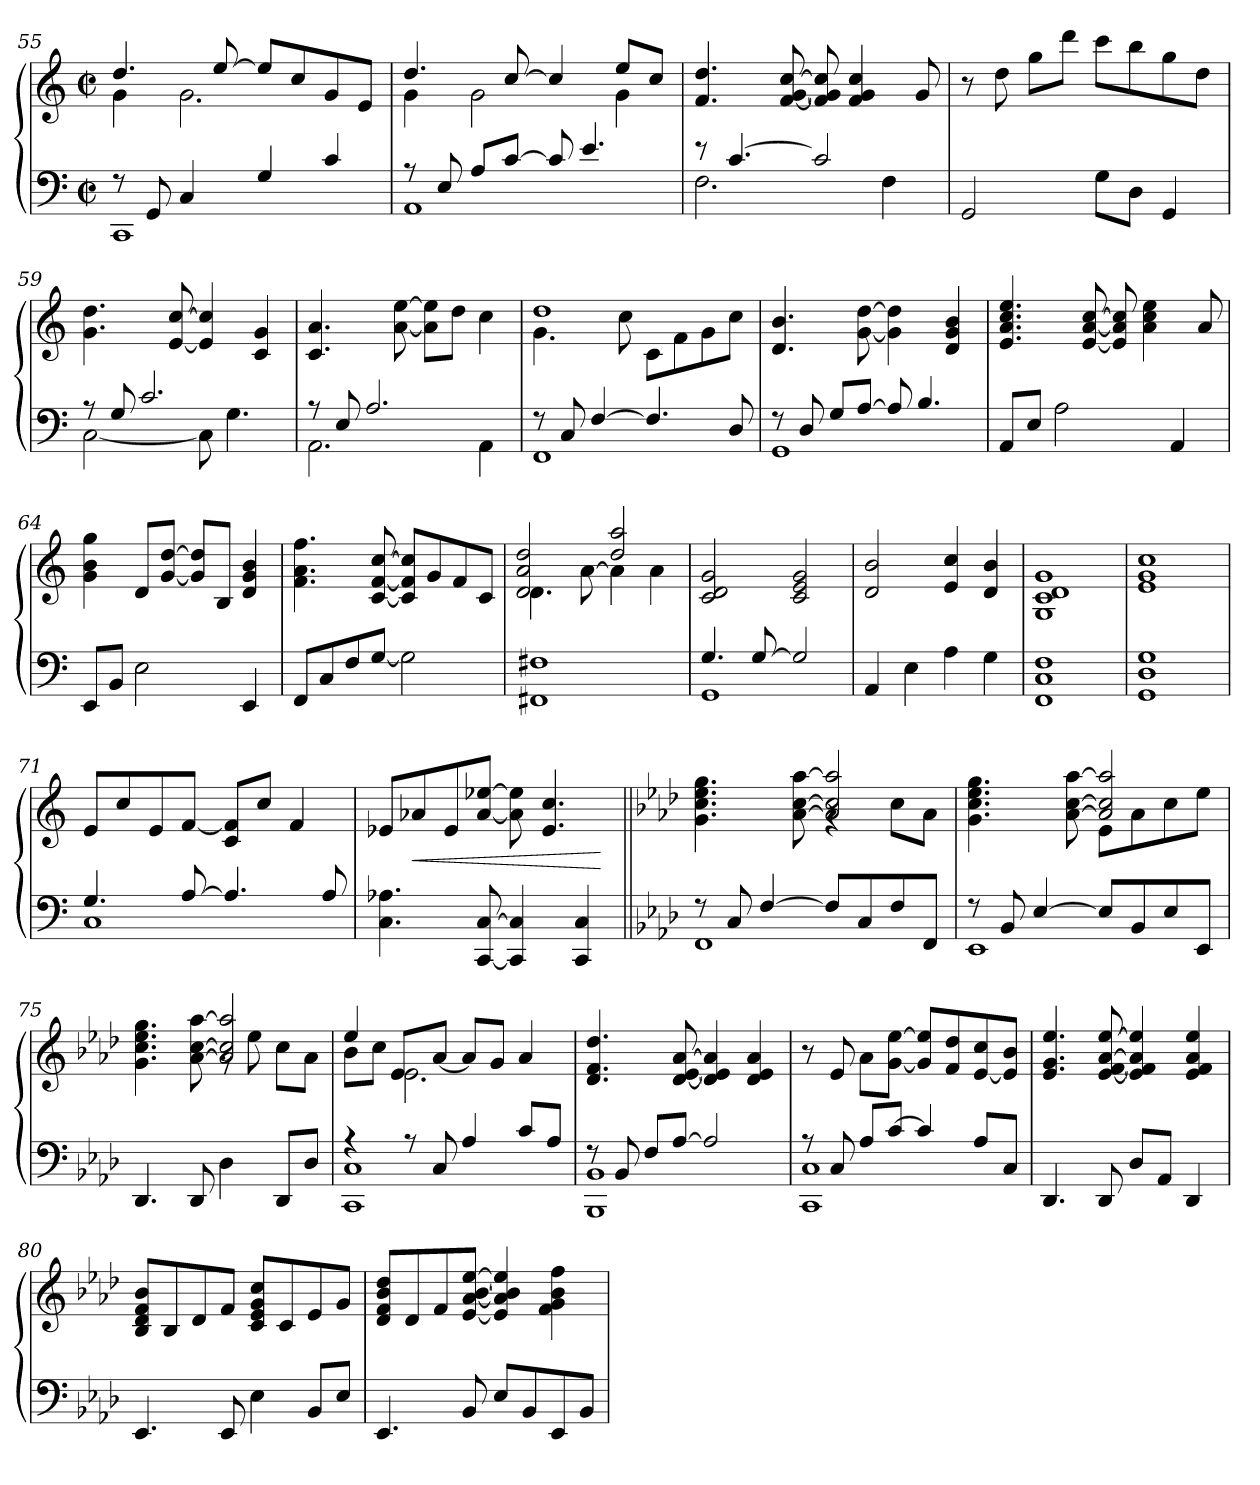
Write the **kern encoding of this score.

**kern	**kern	**dynam
*part1	*part1	*part1
*staff2	*staff1	*staff1/2
!!LO:LB:g=z
*clefF4	*clefG2	*
*k[]	*k[]	*
*M2/2	*M2/2	*
*met(c|)	*met(c|)	*
=55	=55	=55
*^	*^	*
8r	1CC	4.dd/	4g\	.
8GG/	.	.	.	.
4C/	.	.	2.g\	.
.	.	[8ee/	.	.
4G/	.	8ee/L]	.	.
.	.	8cc/	.	.
4c/	.	8g/	.	.
.	.	8e/J	.	.
=56	=56	=56	=56	=56
8r	1AA	4.dd/	4g\	.
8E/	.	.	.	.
8A/L	.	.	2g\	.
[8c/J	.	[8cc/	.	.
8c/]	.	4cc/]	.	.
4.e/	.	.	.	.
.	.	8ee/L	4g\	.
.	.	8cc/J	.	.
*	*	*v	*v	*
=57	=57	=57	=57
8r	2.F\	4.f/ 4.dd/	.
[4.c/	.	.	.
.	.	[8f/ [8g/ [8cc/	.
2c/]	.	8f]/ 8g]/ 8cc]/	.
.	.	4f/ 4g/ 4cc/	.
.	4F\	.	.
.	.	8g/	.
*v	*v	*	*
=58	=58	=58
2GG/	8r	.
.	8dd\	.
.	8gg\L	.
.	8ddd\J	.
8G\L	8ccc\L	.
8D\J	8bb\	.
4GG/	8gg\	.
.	8dd\J	.
!!LO:LB:g=z
=59	=59	=59
*^	*	*
8r	[2C\	4.g\ 4.dd\	.
8G/	.	.	.
2.c/	.	.	.
.	.	[8e/ [8cc/	.
.	8C\]	4e]/ 4cc]/	.
.	4.G\	.	.
.	.	4c/ 4g/	.
=60	=60	=60	=60
8r	2.AA\	4.c/ 4.a/	.
8E/	.	.	.
2.A/	.	.	.
.	.	[8a\ [8ee\	.
.	.	8a]\ 8ee]\L	.
.	.	8dd\J	.
.	4AA\	4cc\	.
=61	=61	=61	=61
*	*	*^	*
8r	1FF	4.g\	1dd	.
8C/	.	.	.	.
[4F/	.	.	.	.
.	.	8cc\	.	.
4.F/]	.	8c\L	.	.
.	.	8f\	.	.
.	.	8g\	.	.
8D/	.	8cc\J	.	.
*	*	*v	*v	*
=62	=62	=62	=62
8r	1GG	4.d/ 4.b/	.
8D/	.	.	.
8G/L	.	.	.
[8A/J	.	[8g\ [8dd\	.
8A/]	.	4g]\ 4dd]\	.
4.B/	.	.	.
.	.	4d/ 4g/ 4b/	.
*v	*v	*	*
=63	=63	=63
8AA/L	4.e/ 4.a/ 4.cc/ 4.ee/	.
8E/J	.	.
2A\	.	.
.	[8e/ [8a/ [8cc/	.
.	8e]/ 8a]/ 8cc]/	.
.	4a\ 4cc\ 4ee\	.
4AA/	.	.
.	8a/	.
!!LO:PB:g=z
=64	=64	=64
8EE/L	4g\ 4b\ 4gg\	.
8BB/J	.	.
2E\	8d/L	.
.	[8g/ [8dd/J	.
.	8g]/ 8dd]/L	.
.	8B/J	.
4EE/	4d/ 4g/ 4b/	.
=65	=65	=65
8FF/L	4.f\ 4.a\ 4.ff\	.
8C/	.	.
8F/	.	.
[8G/J	[8c/ [8f/ [8cc/	.
2G\]	8c]/ 8f]/ 8cc]/L	.
.	8g/	.
.	8f/	.
.	8c/J	.
=66	=66	=66
*	*^	*
1FF#X 1F#X	4.d\	2d/ 2a/ 2dd/	.
.	[8a\	.	.
.	4a\]	2dd/ 2aa/	.
.	4a\	.	.
*	*v	*v	*
=67	=67	=67
*^	*	*
4.G/	1GG	2c/ 2d/ 2g/	.
[8G/	.	.	.
2G/]	.	2c/ 2e/ 2g/	.
*v	*v	*	*
=68	=68	=68
4AA/	2d/ 2b/	.
4E\	.	.
4A\	4e/ 4cc/	.
4G\	4d/ 4b/	.
=69	=69	=69
1FF 1C 1F	1G 1c 1d 1g	.
=70	=70	=70
1GG 1D 1G	1e 1g 1cc	.
!!LO:LB:g=z
=71	=71	=71
*^	*	*
4.G/	1C	8e/L	.
.	.	8cc/	.
.	.	8e/	.
[8A/	.	[8f/J	.
4.A/]	.	8c/ 8f]/L	.
.	.	8cc/J	.
.	.	4f/	.
8A/	.	.	.
*v	*v	*	*
=72	=72	=72
4.C\ 4.A-X\	8e-X/L	.
!	!	!LO:HP:b
.	8a-X/	<
.	8e-/	.
[8CC/ [8C/	[8a-/ [8ee-X/J	.
4CC]/ 4C]/	8a-]\ 8ee-]\	.
.	4.e-/ 4.cc/	.
4CC/ 4C/	.	.
.	.	[
=73||	=73||	=73||
*k[b-e-a-d-]	*k[b-e-a-d-]	*
*^	*^	*
!	!	!	!	!LO:DY:a
8r	1FF	4.g\ 4.cc\ 4.ee-\ 4.gg\	2ryy	M.M. = 68
8C/	.	.	.	.
[4F/	.	.	.	.
.	.	[8a-\ [8cc\ [8aa-\	.	.
8F/L]	.	2a-]/ 2cc]/ 2aa-]/	4rg	.
8C/	.	.	.	.
8F/	.	.	8cc\L	.
8FF/J	.	.	8a-\J	.
=74	=74	=74	=74	=74
8r	1EE-	4.g\ 4.cc\ 4.ee-\ 4.gg\	2ryy	.
8BB-/	.	.	.	.
[4E-/	.	.	.	.
.	.	[8a-\ [8cc\ [8aa-\	.	.
8E-/L]	.	2a-]/ 2cc]/ 2aa-]/	8e-\L	.
8BB-/	.	.	8a-\	.
8E-/	.	.	8cc\	.
8EE-/J	.	.	8ee-\J	.
*v	*v	*	*	*
!!LO:LB:g=z	!!
=75	=75	=75	=75
4.DD-/	4.g\ 4.cc\ 4.ee-\ 4.gg\	2ryy	.
8DD-/	[8a-\ [8cc\ [8aa-\	.	.
4D-\	2a-]/ 2cc]/ 2aa-]/	8rg	.
.	.	8ee-\	.
8DD-/L	.	8cc\L	.
8D-/J	.	8a-\J	.
=76	=76	=76	=76
*^	*	*	*
4r	1CC 1C	4ee-/	8b-\L	.
.	.	.	8cc\J	.
8r	.	2.e-\	8e-/L	.
8C/	.	.	[8a-/J	.
4A-/	.	.	8a-/L]	.
.	.	.	8g/J	.
8c/L	.	.	4a-/	.
8A-/J	.	.	.	.
*	*	*v	*v	*
=77	=77	=77	=77
8r	1BBB- 1BB-	4.d-/ 4.f/ 4.dd-/	.
8BB-/	.	.	.
8F/L	.	.	.
[8A-/J	.	[8d-/ [8e-/ [8a-/	.
2A-/]	.	4d-]/ 4e-]/ 4a-]/	.
.	.	4d-/ 4e-/ 4a-/	.
=78	=78	=78	=78
8r	1CC 1C	8r	.
8C/	.	8e-/	.
8A-/L	.	8a-\L	.
[8c/J	.	[8g\ [8ee-\J	.
4c/]	.	8g]/ 8ee-]/L	.
.	.	8f/ 8dd-/	.
8A-/L	.	[8e-/ 8cc/	.
8C/J	.	8e-]/ 8b-/J	.
*v	*v	*	*
!!LO:LB:g=z
=79	=79	=79
4.DD-/	4.e-/ 4.g/ 4.ee-/	.
8DD-/	[8e-/ [8f/ [8a-/ [8ee-/	.
8D-/L	4e-]/ 4f]/ 4a-]/ 4ee-]/	.
8AA-/J	.	.
4DD-/	4e-/ 4f/ 4a-/ 4ee-/	.
=80	=80	=80
4.EE-/	8B-/ 8d-/ 8f/ 8b-/L	.
.	8B-/	.
.	8d-/	.
8EE-/	8f/J	.
4E-\	8c/ 8e-/ 8g/ 8cc/L	.
.	8c/	.
8BB-/L	8e-/	.
8E-/J	8g/J	.
=81	=81	=81
4.EE-/	8d-/ 8f/ 8b-/ 8dd-/L	.
.	8d-/	.
.	8f/	.
8BB-/	[8e-/ [8a-/ [8b-/ [8ee-/J	.
8E-/L	4e-]/ 4a-]/ 4b-]/ 4ee-]/	.
8BB-/	.	.
8EE-/	4f\ 4g\ 4b-\ 4ff\	.
8BB-/J	.	.
=	=	=
*-	*-	*-
